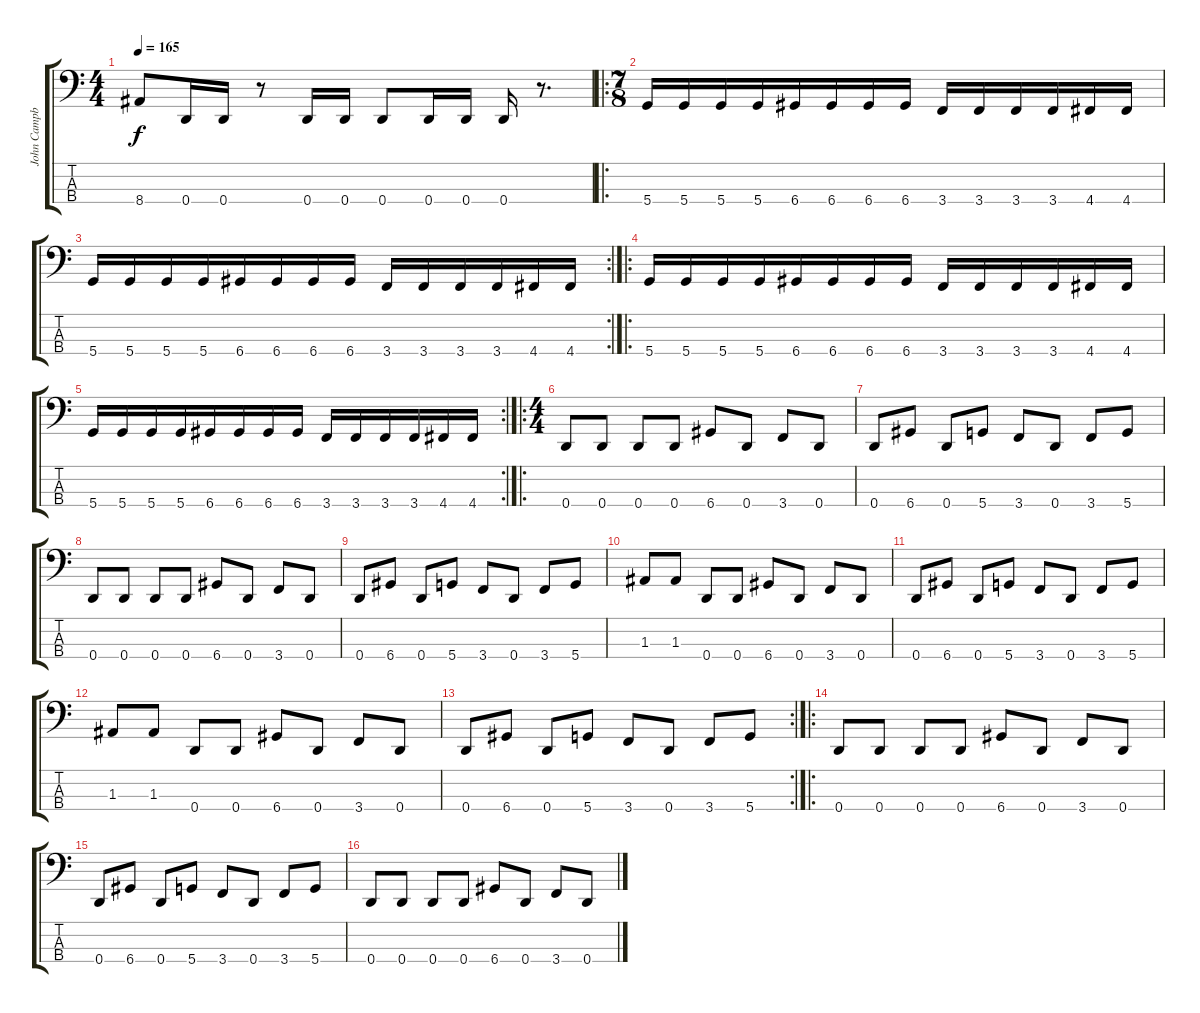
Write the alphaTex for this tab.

\track ("John Campbell" "John Campb") {instrument electricbasspick}
\staff {score tabs}
\tuning (G2 D2 A1 D1) {hide}
\ts (4 4)
\tempo 165
\clef f4
\ks c
8.4{t}.8{dy f} 0.4.16 0.4.16 r.8 0.4.16 0.4.16 0.4.8 0.4.16 0.4.16 0.4.16 r.8{d} |
\ro
\ts (7 8)
5.4.16 5.4.16 5.4.16 5.4.16 6.4.16 6.4.16 6.4.16 6.4.16 3.4.16 3.4.16 3.4.16 3.4.16 4.4.16 4.4.16 |
\rc 2
5.4.16 5.4.16 5.4.16 5.4.16 6.4.16 6.4.16 6.4.16 6.4.16 3.4.16 3.4.16 3.4.16 3.4.16 4.4.16 4.4.16 |
\ro
5.4.16 5.4.16 5.4.16 5.4.16 6.4.16 6.4.16 6.4.16 6.4.16 3.4.16 3.4.16 3.4.16 3.4.16 4.4.16 4.4.16 |
\rc 2
5.4.16 5.4.16 5.4.16 5.4.16 6.4.16 6.4.16 6.4.16 6.4.16 3.4.16 3.4.16 3.4.16 3.4.16 4.4.16 4.4.16 |
\ro
\ts (4 4)
0.4.8 0.4.8 0.4.8 0.4.8 6.4.8 0.4.8 3.4.8 0.4.8 |
0.4.8 6.4.8 0.4.8 5.4.8 3.4.8 0.4.8 3.4.8 5.4.8 |
0.4.8 0.4.8 0.4.8 0.4.8 6.4.8 0.4.8 3.4.8 0.4.8 |
0.4.8 6.4.8 0.4.8 5.4.8 3.4.8 0.4.8 3.4.8 5.4.8 |
1.3.8 1.3.8 0.4.8 0.4.8 6.4.8 0.4.8 3.4.8 0.4.8 |
0.4.8 6.4.8 0.4.8 5.4.8 3.4.8 0.4.8 3.4.8 5.4.8 |
1.3.8 1.3.8 0.4.8 0.4.8 6.4.8 0.4.8 3.4.8 0.4.8 |
\rc 2
0.4.8 6.4.8 0.4.8 5.4.8 3.4.8 0.4.8 3.4.8 5.4.8 |
\ro
0.4.8 0.4.8 0.4.8 0.4.8 6.4.8 0.4.8 3.4.8 0.4.8 |
0.4.8 6.4.8 0.4.8 5.4.8 3.4.8 0.4.8 3.4.8 5.4.8 |
0.4.8 0.4.8 0.4.8 0.4.8 6.4.8 0.4.8 3.4.8 0.4.8
